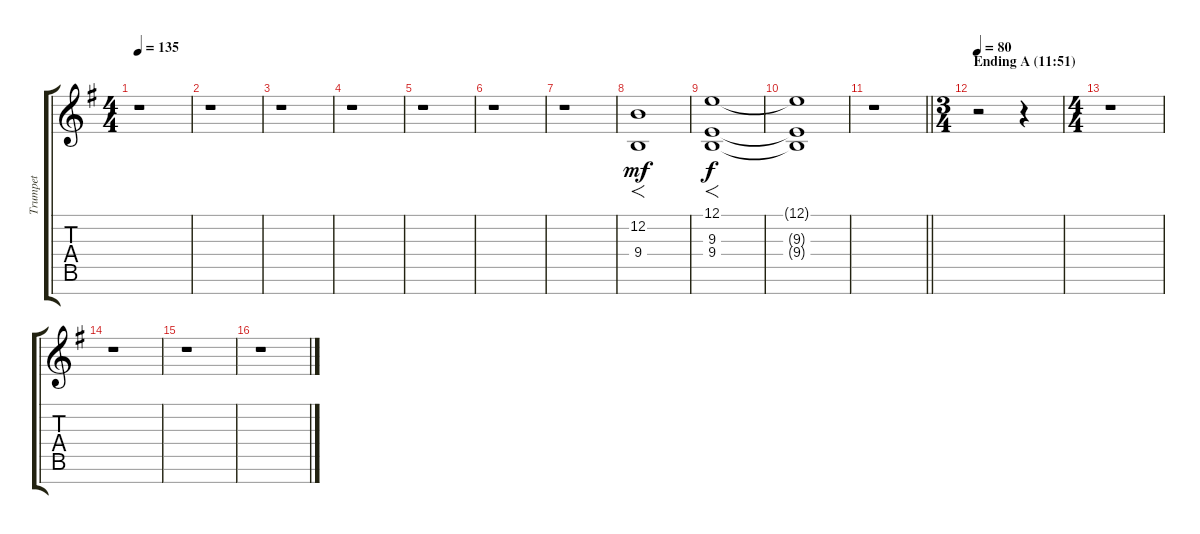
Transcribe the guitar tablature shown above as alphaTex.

\track ("Trumpet" "Trumpet") {instrument trumpet}
\staff {score tabs}
\tuning (E4 B3 G3 D3 A2 E2 B1) {hide}
\ts (4 4)
\tempo 135
\clef g2
\ks eminor
r.1{dy f} |
r.1 |
r.1 |
r.1 |
r.1 |
r.1 |
r.1 |
(12.2 9.4).1{f dy mf} |
(12.1 9.3 9.4).1{f dy f} |
(12.1{t} 9.3{t} 9.4{t}).1 |
\barLineRight lightlight
r.1 |
\ts (3 4)
\section ("" "Ending A (11:51)")
\tempo 80
r.2 r.4 |
\ts (4 4)
r.1 |
r.1 |
r.1 |
r.1
